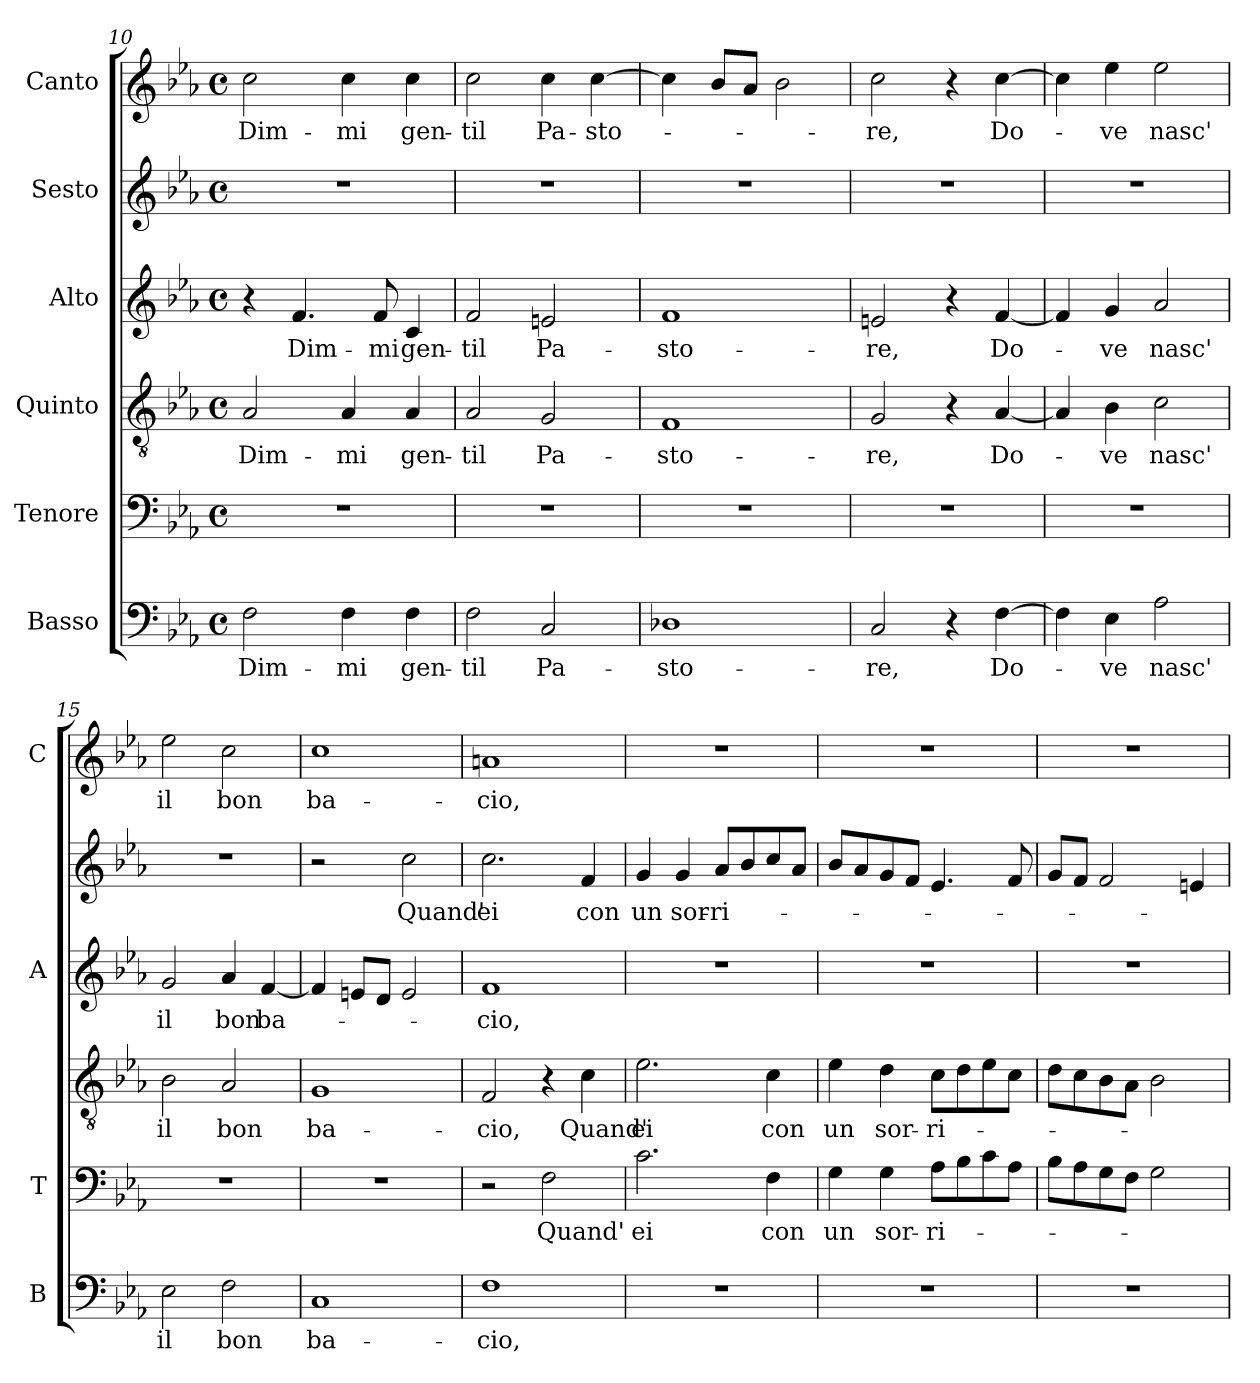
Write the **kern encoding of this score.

**kern	**text	**kern	**text	**kern	**text	**kern	**text	**kern	**text	**kern	**text
*part6	*part6	*part5	*part5	*part4	*part4	*part3	*part3	*part2	*part2	*part1	*part1
*staff6	*staff6	*staff5	*staff5	*staff4	*staff4	*staff3	*staff3	*staff2	*staff2	*staff1	*staff1
*I"Basso	*	*I"Tenore	*	*I"Quinto	*	*I"Alto	*	*I"Sesto	*	*I"Canto	*
*I'B	*	*I'T	*	*	*	*I'A	*	*	*	*I'C	*
*clefF4	*	*clefF4	*	*clefGv2	*	*clefG2	*	*clefG2	*	*clefG2	*
*k[b-e-a-]	*	*k[b-e-a-]	*	*k[b-e-a-]	*	*k[b-e-a-]	*	*k[b-e-a-]	*	*k[b-e-a-]	*
*E-:	*	*E-:	*	*E-:	*	*E-:	*	*E-:	*	*E-:	*
*M4/4	*	*M4/4	*	*M4/4	*	*M4/4	*	*M4/4	*	*M4/4	*
*met(c)	*	*met(c)	*	*met(c)	*	*met(c)	*	*met(c)	*	*met(c)	*
=10	=10	=10	=10	=10	=10	=10	=10	=10	=10	=10	=10
!	!LO:LY:b	!	!	!	!LO:LY:b	!	!	!	!	!	!LO:LY:b
2F\	Dim-	1r	.	2A-/	Dim-	4r	.	1r	.	2cc\	Dim-
!	!	!	!	!	!	!	!LO:LY:b	!	!	!	!
.	.	.	.	.	.	4.f/	Dim-	.	.	.	.
!	!LO:LY:b	!	!	!	!LO:LY:b	!	!	!	!	!	!LO:LY:b
4F\	-mi	.	.	4A-/	-mi	.	.	.	.	4cc\	-mi
!	!	!	!	!	!	!	!LO:LY:b	!	!	!	!
.	.	.	.	.	.	8f/	-mi	.	.	.	.
!	!LO:LY:b	!	!	!	!LO:LY:b	!	!LO:LY:b	!	!	!	!LO:LY:b
4F\	gen-	.	.	4A-/	gen-	4c/	gen-	.	.	4cc\	gen-
=11	=11	=11	=11	=11	=11	=11	=11	=11	=11	=11	=11
!	!LO:LY:b	!	!	!	!LO:LY:b	!	!LO:LY:b	!	!	!	!LO:LY:b
2F\	-til	1r	.	2A-/	-til	2f/	-til	1r	.	2cc\	-til
!	!LO:LY:b	!	!	!	!LO:LY:b	!	!LO:LY:b	!	!	!	!LO:LY:b
2C/	Pa-	.	.	2G/	Pa-	2en/	Pa-	.	.	4cc\	Pa-
!	!	!	!	!	!	!	!	!	!	!	!LO:LY:b
.	.	.	.	.	.	.	.	.	.	[4cc\	-sto-
=12	=12	=12	=12	=12	=12	=12	=12	=12	=12	=12	=12
!	!LO:LY:b	!	!	!	!LO:LY:b	!	!LO:LY:b	!	!	!	!
1D-X	-sto-	1r	.	1F	-sto-	1f	-sto-	1r	.	4cc\]	.
.	.	.	.	.	.	.	.	.	.	8b-/L	.
.	.	.	.	.	.	.	.	.	.	8a-/J	.
.	.	.	.	.	.	.	.	.	.	2b-\	.
=13	=13	=13	=13	=13	=13	=13	=13	=13	=13	=13	=13
!	!LO:LY:b	!	!	!	!LO:LY:b	!	!LO:LY:b	!	!	!	!LO:LY:b
2C/	-re,	1r	.	2G/	-re,	2en/	-re,	1r	.	2cc\	-re,
4r	.	.	.	4r	.	4r	.	.	.	4r	.
!	!LO:LY:b	!	!	!	!LO:LY:b	!	!LO:LY:b	!	!	!	!LO:LY:b
[4F\	Do-	.	.	[4A-/	Do-	[4f/	Do-	.	.	[4cc\	Do-
=14	=14	=14	=14	=14	=14	=14	=14	=14	=14	=14	=14
4F\]	.	1r	.	4A-/]	.	4f/]	.	1r	.	4cc\]	.
!	!LO:LY:b	!	!	!	!LO:LY:b	!	!LO:LY:b	!	!	!	!LO:LY:b
4E-\	-ve	.	.	4B-\	-ve	4g/	-ve	.	.	4ee-\	-ve
!	!LO:LY:b	!	!	!	!LO:LY:b	!	!LO:LY:b	!	!	!	!LO:LY:b
2A-\	nasc'	.	.	2c\	nasc'	2a-/	nasc'	.	.	2ee-\	nasc'
=15	=15	=15	=15	=15	=15	=15	=15	=15	=15	=15	=15
!	!LO:LY:b	!	!	!	!LO:LY:b	!	!LO:LY:b	!	!	!	!LO:LY:b
2E-\	il	1r	.	2B-\	il	2g/	il	1r	.	2ee-\	il
!	!LO:LY:b	!	!	!	!LO:LY:b	!	!LO:LY:b	!	!	!	!LO:LY:b
2F\	bon	.	.	2A-/	bon	4a-/	bon	.	.	2cc\	bon
!	!	!	!	!	!	!	!LO:LY:b	!	!	!	!
.	.	.	.	.	.	[4f/	ba-	.	.	.	.
!!LO:PB:g=z
=16	=16	=16	=16	=16	=16	=16	=16	=16	=16	=16	=16
!	!LO:LY:b	!	!	!	!LO:LY:b	!	!	!	!	!	!LO:LY:b
1C	ba-	1r	.	1G	ba-	4f/]	.	2r	.	1cc	ba-
.	.	.	.	.	.	8en/L	.	.	.	.	.
.	.	.	.	.	.	8d/J	.	.	.	.	.
!	!	!	!	!	!	!	!	!	!LO:LY:b	!	!
.	.	.	.	.	.	2e/	.	2cc\	Quand'	.	.
=17	=17	=17	=17	=17	=17	=17	=17	=17	=17	=17	=17
!	!LO:LY:b	!	!	!	!LO:LY:b	!	!LO:LY:b	!	!LO:LY:b	!	!LO:LY:b
1F	-cio,	2r	.	2F/	-cio,	1f	-cio,	2.cc\	ei	1an	-cio,
!	!	!	!LO:LY:b	!	!	!	!	!	!	!	!
.	.	2F\	Quand'	4r	.	.	.	.	.	.	.
!	!	!	!	!	!LO:LY:b	!	!	!	!LO:LY:b	!	!
.	.	.	.	4c\	Quand'	.	.	4f/	con	.	.
=18	=18	=18	=18	=18	=18	=18	=18	=18	=18	=18	=18
!	!	!	!LO:LY:b	!	!LO:LY:b	!	!	!	!LO:LY:b	!	!
1r	.	2.c\	ei	2.e-\	ei	1r	.	4g/	un	1r	.
!	!	!	!	!	!	!	!	!	!LO:LY:b	!	!
.	.	.	.	.	.	.	.	4g/	sor-	.	.
!	!	!	!	!	!	!	!	!	!LO:LY:b	!	!
.	.	.	.	.	.	.	.	8a-/L	-ri-	.	.
.	.	.	.	.	.	.	.	8b-/	.	.	.
!	!	!	!LO:LY:b	!	!LO:LY:b	!	!	!	!	!	!
.	.	4F\	con	4c\	con	.	.	8cc/	.	.	.
.	.	.	.	.	.	.	.	8a-/J	.	.	.
=19	=19	=19	=19	=19	=19	=19	=19	=19	=19	=19	=19
!	!	!	!LO:LY:b	!	!LO:LY:b	!	!	!	!	!	!
1r	.	4G\	un	4e-\	un	1r	.	8b-/L	.	1r	.
.	.	.	.	.	.	.	.	8a-/	.	.	.
!	!	!	!LO:LY:b	!	!LO:LY:b	!	!	!	!	!	!
.	.	4G\	sor-	4d\	sor-	.	.	8g/	.	.	.
.	.	.	.	.	.	.	.	8f/J	.	.	.
!	!	!	!LO:LY:b	!	!LO:LY:b	!	!	!	!	!	!
.	.	8A-\L	-ri-	8c\L	-ri-	.	.	4.e-/	.	.	.
.	.	8B-\	.	8d\	.	.	.	.	.	.	.
.	.	8c\	.	8e-\	.	.	.	.	.	.	.
.	.	8A-\J	.	8c\J	.	.	.	8f/	.	.	.
=20	=20	=20	=20	=20	=20	=20	=20	=20	=20	=20	=20
1r	.	8B-\L	.	8d\L	.	1r	.	8g/L	.	1r	.
.	.	8A-\	.	8c\	.	.	.	8f/J	.	.	.
.	.	8G\	.	8B-\	.	.	.	2f/	.	.	.
.	.	8F\J	.	8A-\J	.	.	.	.	.	.	.
.	.	2G\	.	2B-\	.	.	.	.	.	.	.
.	.	.	.	.	.	.	.	4en/	.	.	.
=	=	=	=	=	=	=	=	=	=	=	=
*-	*-	*-	*-	*-	*-	*-	*-	*-	*-	*-	*-
